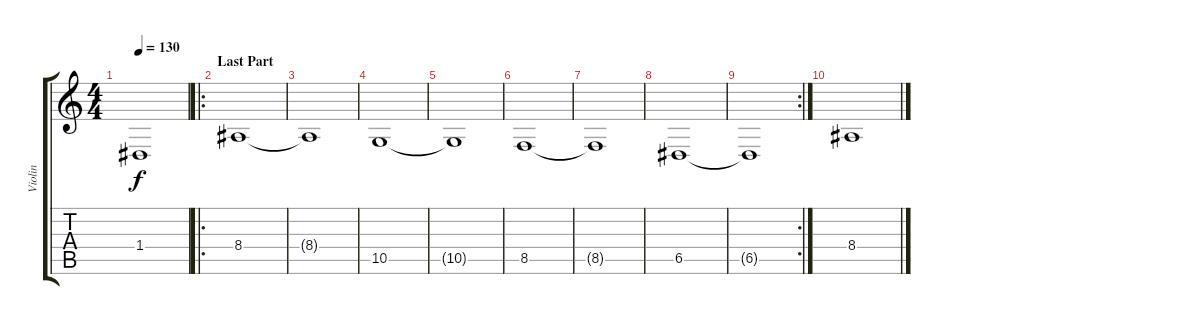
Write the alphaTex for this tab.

\track ("Violin" "Violin") {instrument violin}
\staff {score tabs}
\tuning (E4 B3 G3 D3 A2 E2) {hide}
\ts (4 4)
\tempo 130
\clef g2
\ks c
1.4{t}.1{dy f} |
\ro
\section ("" "Last Part")
8.4.1 |
8.4{t}.1 |
10.5.1 |
10.5{t}.1 |
8.5.1 |
8.5{t}.1 |
6.5.1 |
\rc 2
6.5{t}.1 |
8.4.1
